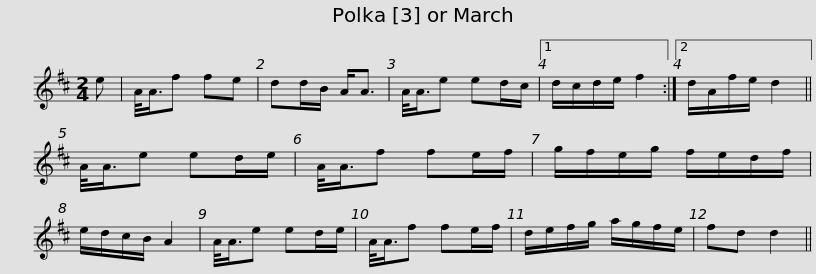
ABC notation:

X:1
L:1/8
M:2/4
I:linebreak $
K:D
V:1 treble
V:1
 e | A/<A/f fe | dd/B/ A<A | A/<A/e ed/c/ |1 d/c/d/e/ f2 :|2 %5
 d/A/f/e/ d2 || A/<A/e ed/e/ | A/<A/f fe/f/ |$ g/f/e/g/ f/e/d/f/ | e/d/c/B/ A2 | %10
 A/<A/e ed/e/ | A/<A/f fe/f/ | d/e/f/g/ a/g/f/e/ | fd d2 || %14
